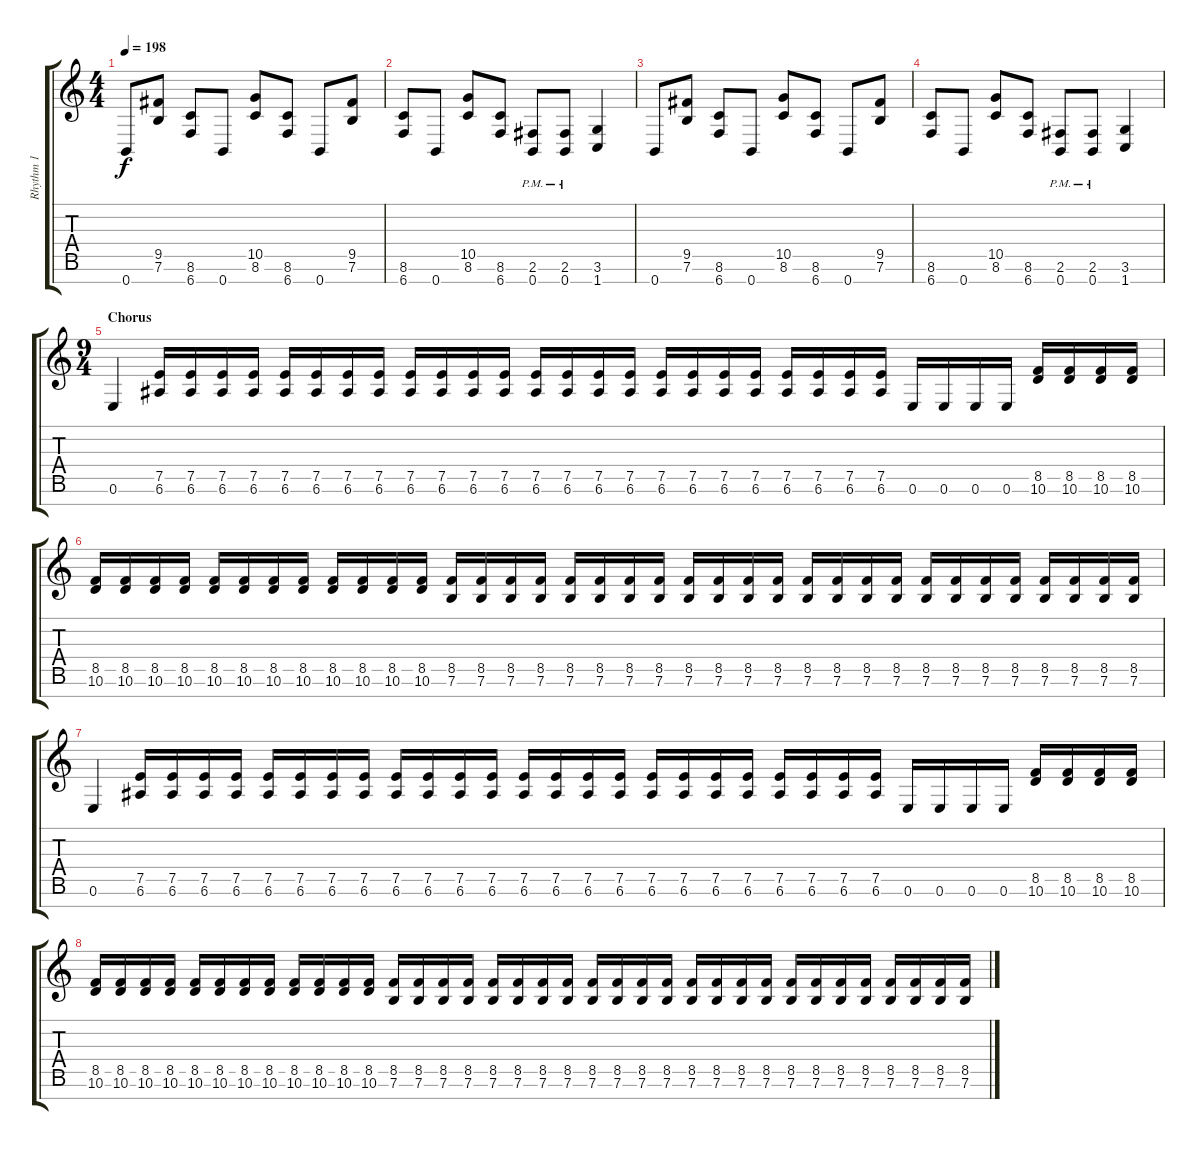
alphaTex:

\track ("Rhythm 1" "Rhythm 1") {instrument distortionguitar}
\staff {score tabs}
\tuning (E4 B3 G3 D3 A2 E2 B1) {hide}
\ts (4 4)
\tempo 198
\clef g2
\ks c
0.7.8{dy f} (9.5 7.6).8 (8.6 6.7).8 0.7.8 (10.5 8.6).8 (8.6 6.7).8 0.7.8 (9.5 7.6).8 |
(8.6 6.7).8 0.7.8 (10.5 8.6).8 (8.6 6.7).8 (2.6{pm} 0.7{pm}).8 (2.6{pm} 0.7{pm}).8 (3.6 1.7).4 |
0.7.8 (9.5 7.6).8 (8.6 6.7).8 0.7.8 (10.5 8.6).8 (8.6 6.7).8 0.7.8 (9.5 7.6).8 |
(8.6 6.7).8 0.7.8 (10.5 8.6).8 (8.6 6.7).8 (2.6{pm} 0.7{pm}).8 (2.6{pm} 0.7{pm}).8 (3.6 1.7).4 |
\ts (9 4)
\section ("" "Chorus")
0.6.4 (7.5 6.6).16 (7.5 6.6).16 (7.5 6.6).16 (7.5 6.6).16 (7.5 6.6).16 (7.5 6.6).16 (7.5 6.6).16 (7.5 6.6).16 (7.5 6.6).16 (7.5 6.6).16 (7.5 6.6).16 (7.5 6.6).16 (7.5 6.6).16 (7.5 6.6).16 (7.5 6.6).16 (7.5 6.6).16 (7.5 6.6).16 (7.5 6.6).16 (7.5 6.6).16 (7.5 6.6).16 (7.5 6.6).16 (7.5 6.6).16 (7.5 6.6).16 (7.5 6.6).16 0.6.16 0.6.16 0.6.16 0.6.16 (8.5 10.6).16 (8.5 10.6).16 (8.5 10.6).16 (8.5 10.6).16 |
(8.5 10.6).16 (8.5 10.6).16 (8.5 10.6).16 (8.5 10.6).16 (8.5 10.6).16 (8.5 10.6).16 (8.5 10.6).16 (8.5 10.6).16 (8.5 10.6).16 (8.5 10.6).16 (8.5 10.6).16 (8.5 10.6).16 (8.5 7.6).16 (8.5 7.6).16 (8.5 7.6).16 (8.5 7.6).16 (8.5 7.6).16 (8.5 7.6).16 (8.5 7.6).16 (8.5 7.6).16 (8.5 7.6).16 (8.5 7.6).16 (8.5 7.6).16 (8.5 7.6).16 (8.5 7.6).16 (8.5 7.6).16 (8.5 7.6).16 (8.5 7.6).16 (8.5 7.6).16 (8.5 7.6).16 (8.5 7.6).16 (8.5 7.6).16 (8.5 7.6).16 (8.5 7.6).16 (8.5 7.6).16 (8.5 7.6).16 |
0.6.4 (7.5 6.6).16 (7.5 6.6).16 (7.5 6.6).16 (7.5 6.6).16 (7.5 6.6).16 (7.5 6.6).16 (7.5 6.6).16 (7.5 6.6).16 (7.5 6.6).16 (7.5 6.6).16 (7.5 6.6).16 (7.5 6.6).16 (7.5 6.6).16 (7.5 6.6).16 (7.5 6.6).16 (7.5 6.6).16 (7.5 6.6).16 (7.5 6.6).16 (7.5 6.6).16 (7.5 6.6).16 (7.5 6.6).16 (7.5 6.6).16 (7.5 6.6).16 (7.5 6.6).16 0.6.16 0.6.16 0.6.16 0.6.16 (8.5 10.6).16 (8.5 10.6).16 (8.5 10.6).16 (8.5 10.6).16 |
(8.5 10.6).16 (8.5 10.6).16 (8.5 10.6).16 (8.5 10.6).16 (8.5 10.6).16 (8.5 10.6).16 (8.5 10.6).16 (8.5 10.6).16 (8.5 10.6).16 (8.5 10.6).16 (8.5 10.6).16 (8.5 10.6).16 (8.5 7.6).16 (8.5 7.6).16 (8.5 7.6).16 (8.5 7.6).16 (8.5 7.6).16 (8.5 7.6).16 (8.5 7.6).16 (8.5 7.6).16 (8.5 7.6).16 (8.5 7.6).16 (8.5 7.6).16 (8.5 7.6).16 (8.5 7.6).16 (8.5 7.6).16 (8.5 7.6).16 (8.5 7.6).16 (8.5 7.6).16 (8.5 7.6).16 (8.5 7.6).16 (8.5 7.6).16 (8.5 7.6).16 (8.5 7.6).16 (8.5 7.6).16 (8.5 7.6).16
